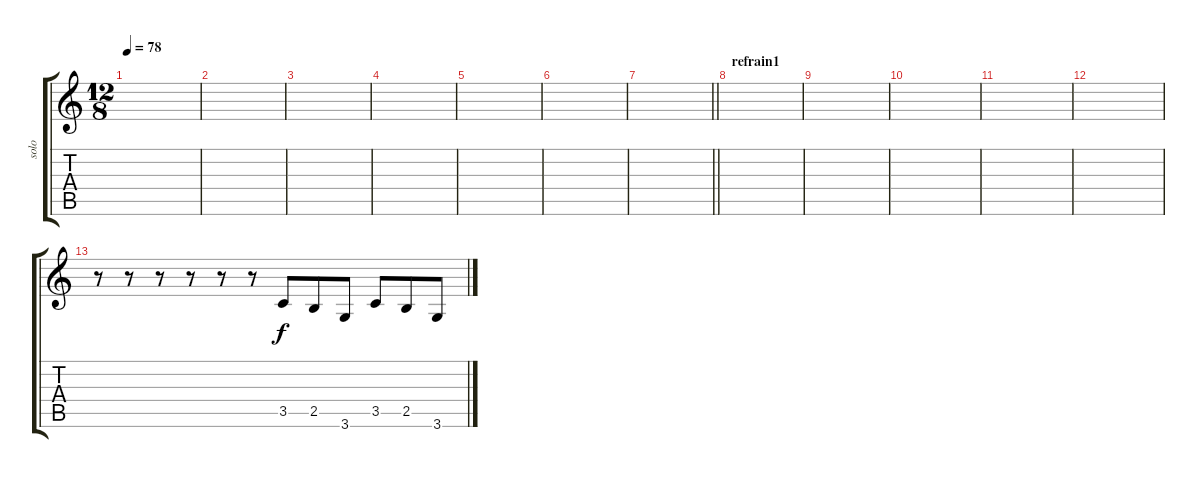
\track ("solo" "solo") {mute instrument distortionguitar}
\staff {score tabs}
\tuning (E4 B3 G3 D3 A2 E2) {hide}
\ts (12 8)
\tempo 78
\clef g2
\ks c
|
|
|
|
|
|
\barLineRight lightlight
|
\section ("" "refrain1")
|
|
|
|
|
r.8 r.8 r.8 r.8 r.8 r.8 3.5.8 2.5.8 3.6.8 3.5.8 2.5.8 3.6.8
